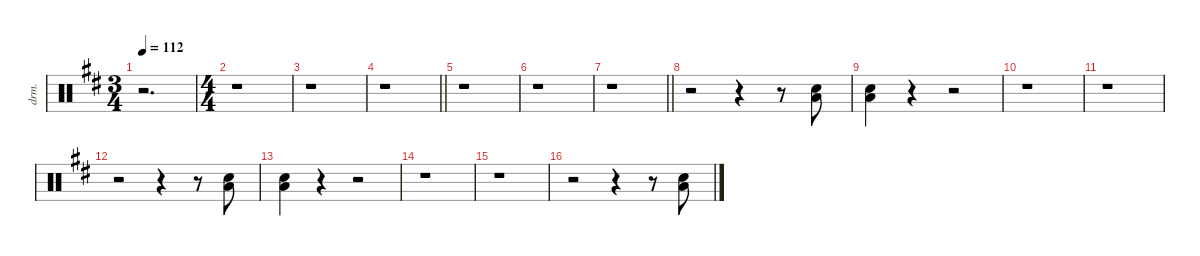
\defaultSystemsLayout 4
\hideDynamics
\bracketExtendMode nobrackets
\otherSystemsTrackNameOrientation horizontal
\track ("Lars - Drums" "drm.") {instrument percussion}
\staff {score}
\articulation defaults
\ts (3 4)
\beaming (8 2 2 2)
\tempo 112
\clef neutral
\ks bminor
r.2{d dy f beam Down} |
\ts (4 4)
\beaming (8 2 2 2 2)
r.1{beam Down} |
r.1{beam Down} |
\barLineRight lightlight
r.1{beam Down} |
r.1{beam Down} |
r.1{beam Down} |
\barLineRight lightlight
r.1{beam Down} |
r.2{beam Down} r.4{beam Down} r.8{beam Down} ("Low Floor Tom (hit)"{acc forcenatural} "Snare (hit) 2"{acc forcenatural}).8{beam Down} |
("Low Floor Tom (hit)"{acc forcenatural} "Snare (hit) 2"{acc forcenatural}).4{beam Down} r.4{beam Down} r.2{beam Down} |
r.1{beam Down} |
r.1{beam Down} |
r.2{beam Down} r.4{beam Down} r.8{beam Down} ("Low Floor Tom (hit)"{acc forcenatural} "Snare (hit) 2"{acc forcenatural}).8{beam Down} |
("Low Floor Tom (hit)"{acc forcenatural} "Snare (hit) 2"{acc forcenatural}).4{beam Down} r.4{beam Down} r.2{beam Down} |
r.1{beam Down} |
r.1{beam Down} |
r.2{beam Down} r.4{beam Down} r.8{beam Down} ("Low Floor Tom (hit)"{acc forcenatural} "Snare (hit) 2"{acc forcenatural}).8{beam Down}
